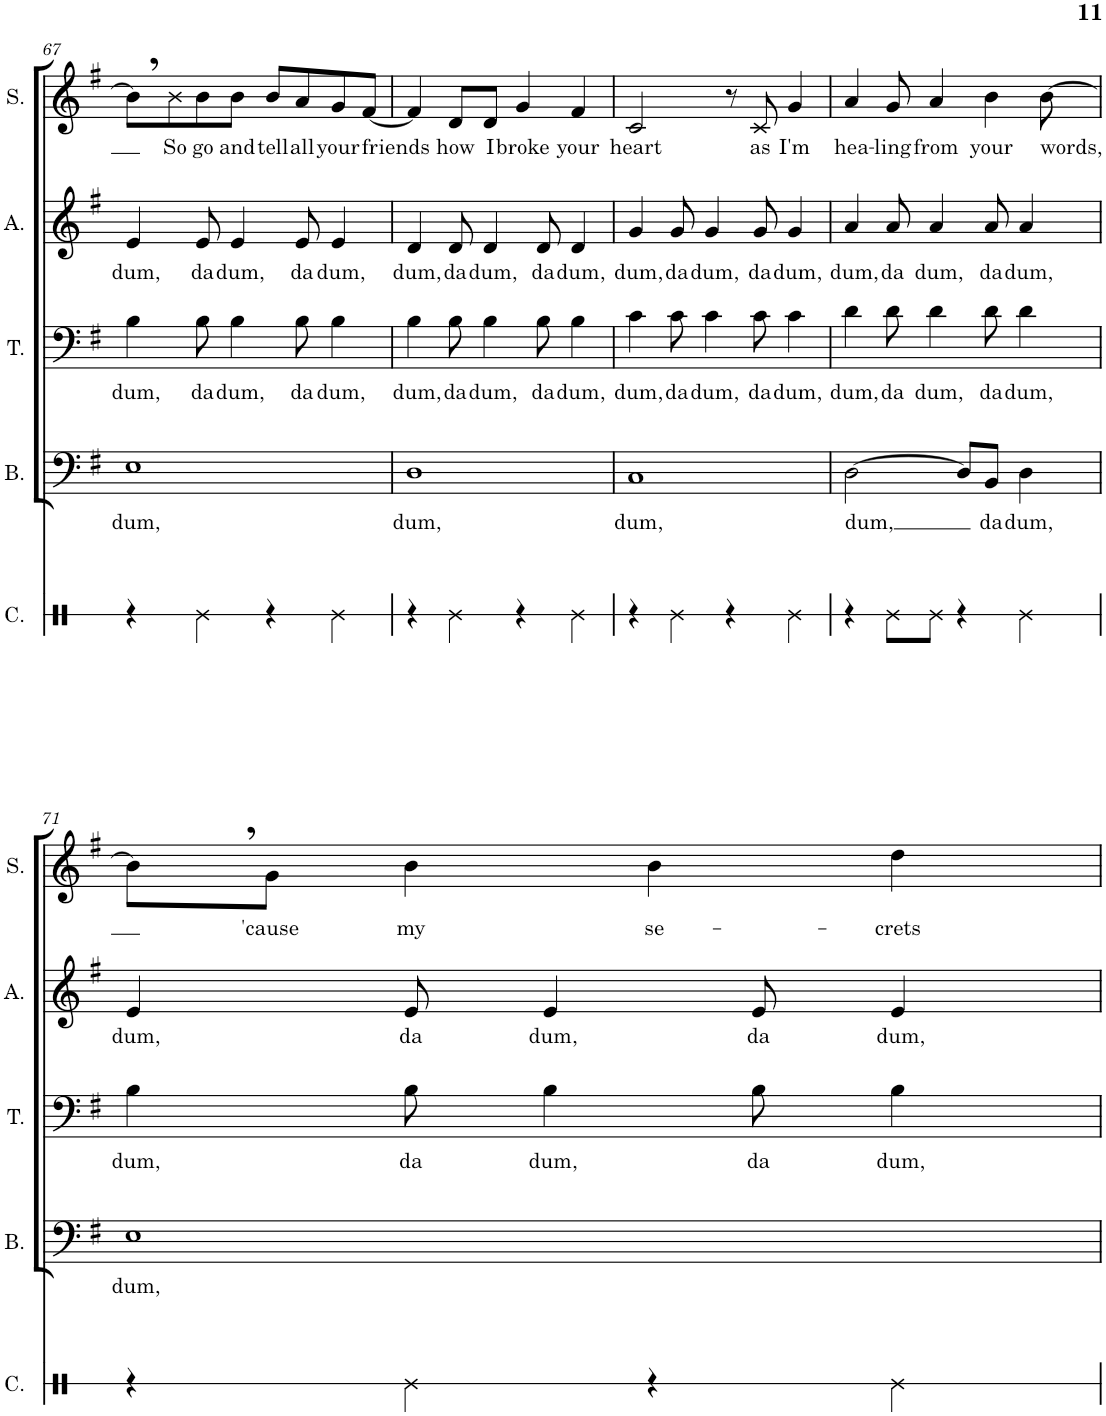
**kern	**kern	**text	**kern	**text	**kern	**text	**kern	**text
*part5	*part4	*part4	*part3	*part3	*part2	*part2	*part1	*part1
*staff5	*staff4	*staff4	*staff3	*staff3	*staff2	*staff2	*staff1	*staff1
*I"Claps	*I"Bass	*	*I"Tenor	*	*I"Alto	*	*I"Soprano	*
*I'C.	*I'B.	*	*I'T.	*	*I'A.	*	*I'S.	*
!!LO:PB:g=z
*clefX	*clefF4	*	*clefF4	*	*clefG2	*	*clefG2	*
*k[]	*k[f#]	*	*k[f#]	*	*k[f#]	*	*k[f#]	*
*M4/4	*M4/4	*	*M4/4	*	*M4/4	*	*M4/4	*
=67	=67	=67	=67	=67	=67	=67	=67	=67
!	!	!LO:LY:b	!	!LO:LY:b	!	!LO:LY:b	!	!
4r	1E	dum,	4B\	dum,	4e/	dum,	8b,\L]	.
!	!	!	!	!	!	!	!	!LO:LY:b
.	.	.	.	.	.	.	8b\	So
!	!	!	!	!LO:LY:b	!	!LO:LY:b	!	!LO:LY:b
4Re\	.	.	8B\	da	8e/	da	8b\	go
!	!	!	!	!LO:LY:b	!	!LO:LY:b	!	!LO:LY:b
.	.	.	4B\	dum,	4e/	dum,	8b\J	and
!	!	!	!	!	!	!	!	!LO:LY:b
4r	.	.	.	.	.	.	8b/L	tell
!	!	!	!	!LO:LY:b	!	!LO:LY:b	!	!LO:LY:b
.	.	.	8B\	da	8e/	da	8a/	all
!	!	!	!	!LO:LY:b	!	!LO:LY:b	!	!LO:LY:b
4Re\	.	.	4B\	dum,	4e/	dum,	8g/	your
!	!	!	!	!	!	!	!	!LO:LY:b
.	.	.	.	.	.	.	[8f#/J	friends
=68	=68	=68	=68	=68	=68	=68	=68	=68
!	!	!LO:LY:b	!	!LO:LY:b	!	!LO:LY:b	!	!
4r	1D	dum,	4B\	dum,	4d/	dum,	4f#/]	.
!	!	!	!	!LO:LY:b	!	!LO:LY:b	!	!LO:LY:b
4Re\	.	.	8B\	da	8d/	da	8d/L	how
!	!	!	!	!LO:LY:b	!	!LO:LY:b	!	!LO:LY:b
.	.	.	4B\	dum,	4d/	dum,	8d/J	I
!	!	!	!	!	!	!	!	!LO:LY:b
4r	.	.	.	.	.	.	4g/	broke
!	!	!	!	!LO:LY:b	!	!LO:LY:b	!	!
.	.	.	8B\	da	8d/	da	.	.
!	!	!	!	!LO:LY:b	!	!LO:LY:b	!	!LO:LY:b
4Re\	.	.	4B\	dum,	4d/	dum,	4f#/	your
=69	=69	=69	=69	=69	=69	=69	=69	=69
!	!	!LO:LY:b	!	!LO:LY:b	!	!LO:LY:b	!	!LO:LY:b
4r	1C	dum,	4c\	dum,	4g/	dum,	2c/	heart
!	!	!	!	!LO:LY:b	!	!LO:LY:b	!	!
4Re\	.	.	8c\	da	8g/	da	.	.
!	!	!	!	!LO:LY:b	!	!LO:LY:b	!	!
.	.	.	4c\	dum,	4g/	dum,	.	.
4r	.	.	.	.	.	.	8r	.
!	!	!	!	!LO:LY:b	!	!LO:LY:b	!	!LO:LY:b
.	.	.	8c\	da	8g/	da	8c/	as
!	!	!	!	!LO:LY:b	!	!LO:LY:b	!	!LO:LY:b
4Re\	.	.	4c\	dum,	4g/	dum,	4g/	I'm
=70	=70	=70	=70	=70	=70	=70	=70	=70
!	!	!LO:LY:b	!	!LO:LY:b	!	!LO:LY:b	!	!LO:LY:b
4r	[2D\	dum,	4d\	dum,	4a/	dum,	4a/	hea-
!	!	!	!	!LO:LY:b	!	!LO:LY:b	!	!LO:LY:b
8Re\L	.	.	8d\	da	8a/	da	8g/	-ling
!	!	!	!	!LO:LY:b	!	!LO:LY:b	!	!LO:LY:b
8Re\J	.	.	4d\	dum,	4a/	dum,	4a/	from
4r	8D/L]	.	.	.	.	.	.	.
!	!	!LO:LY:b	!	!LO:LY:b	!	!LO:LY:b	!	!LO:LY:b
.	8BB/J	da	8d\	da	8a/	da	4b\	your
!	!	!LO:LY:b	!	!LO:LY:b	!	!LO:LY:b	!	!
4Re\	4D\	dum,	4d\	dum,	4a/	dum,	.	.
!	!	!	!	!	!	!	!	!LO:LY:b
.	.	.	.	.	.	.	[8b\	words,
!!LO:LB:g=z
=71	=71	=71	=71	=71	=71	=71	=71	=71
!	!	!LO:LY:b	!	!LO:LY:b	!	!LO:LY:b	!	!
4r	1E	dum,	4B\	dum,	4e/	dum,	8b,\L]	.
!	!	!	!	!	!	!	!	!LO:LY:b
.	.	.	.	.	.	.	8g\J	'cause
!	!	!	!	!LO:LY:b	!	!LO:LY:b	!	!LO:LY:b
4Re\	.	.	8B\	da	8e/	da	4b\	my
!	!	!	!	!LO:LY:b	!	!LO:LY:b	!	!
.	.	.	4B\	dum,	4e/	dum,	.	.
!	!	!	!	!	!	!	!	!LO:LY:b
4r	.	.	.	.	.	.	4b\	se-
!	!	!	!	!LO:LY:b	!	!LO:LY:b	!	!
.	.	.	8B\	da	8e/	da	.	.
!	!	!	!	!LO:LY:b	!	!LO:LY:b	!	!LO:LY:b
4Re\	.	.	4B\	dum,	4e/	dum,	4dd\	-crets
=	=	=	=	=	=	=	=	=
*-	*-	*-	*-	*-	*-	*-	*-	*-
